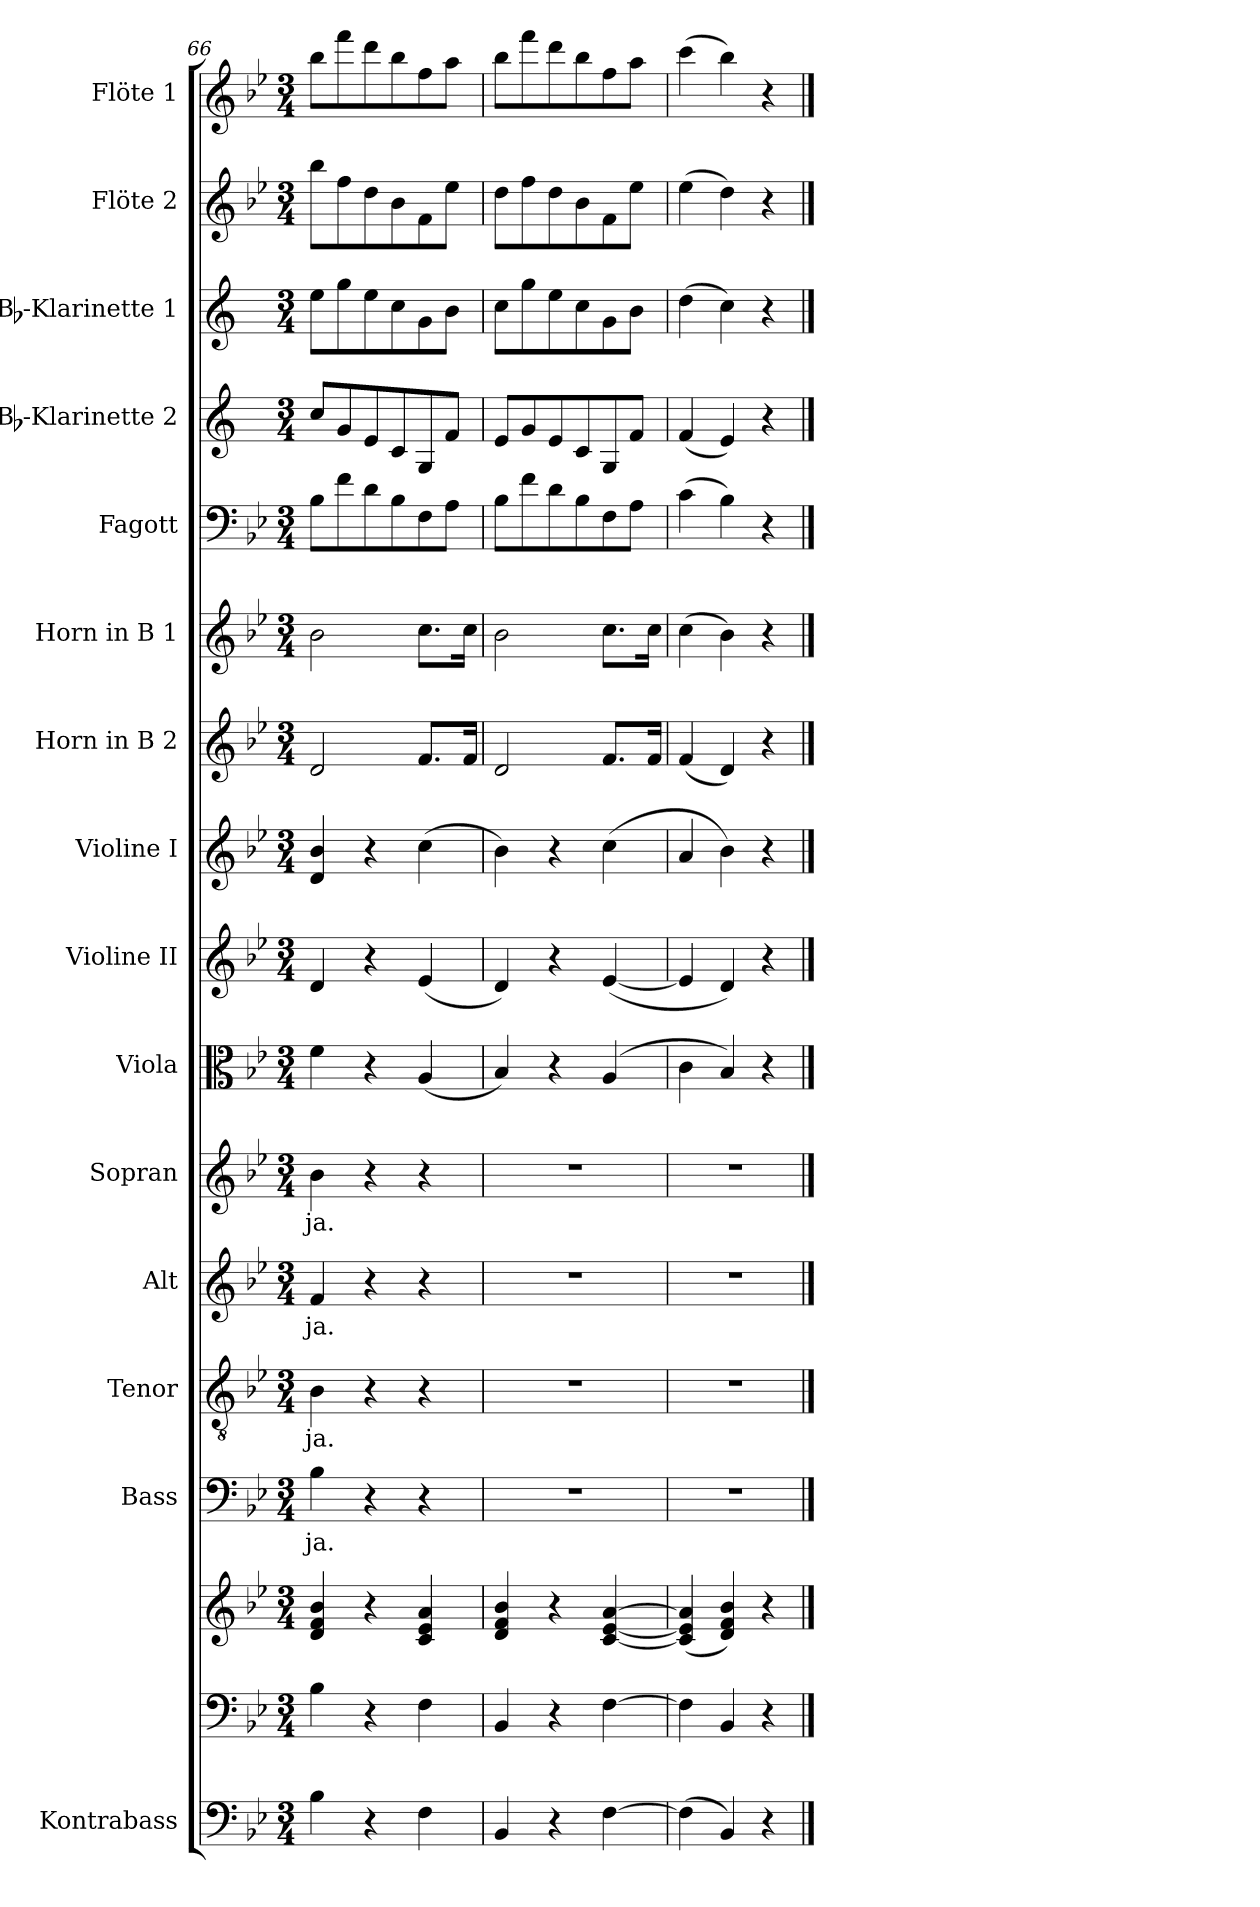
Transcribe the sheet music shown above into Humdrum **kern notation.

**kern	**kern	**kern	**kern	**text	**kern	**text	**kern	**text	**kern	**text	**kern	**kern	**kern	**kern	**kern	**kern	**kern	**kern	**kern	**kern
*part16	*part15	*part15	*part14	*part14	*part13	*part13	*part12	*part12	*part11	*part11	*part10	*part9	*part8	*part7	*part6	*part5	*part4	*part3	*part2	*part1
*staff17	*staff16	*staff15	*staff14	*staff14	*staff13	*staff13	*staff12	*staff12	*staff11	*staff11	*staff10	*staff9	*staff8	*staff7	*staff6	*staff5	*staff4	*staff3	*staff2	*staff1
*I"Kontrabass	*	*	*I"Bass	*	*I"Tenor	*	*I"Alt	*	*I"Sopran	*	*I"Viola	*I"Violine II	*I"Violine I	*I"Horn in B 2	*I"Horn in B 1	*I"Fagott	*I"Bb-Klarinette 2	*I"Bb-Klarinette 1	*I"Flöte 2	*I"Flöte 1
*I'Kb.	*	*	*I'B.	*	*I'T.	*	*I'A.	*	*I'S.	*	*I'Vla.	*I'Vl. II	*I'Vl. I	*	*	*I'Fg.	*I'Bb Kl. 2	*I'Bb Kl. 1	*I'Fl. 2	*I'Fl. 1
*clefF4	*clefF4	*clefG2	*clefF4	*	*clefGv2	*	*clefG2	*	*clefG2	*	*clefC3	*clefG2	*clefG2	*clefG2	*clefG2	*clefF4	*clefG2	*clefG2	*clefG2	*clefG2
*ITrd7c12	*	*	*	*	*	*	*	*	*	*	*	*	*	*ITrd8c14	*ITrd8c14	*	*ITrd1c2	*ITrd1c2	*	*
*k[b-e-]	*k[b-e-]	*k[b-e-]	*k[b-e-]	*	*k[b-e-]	*	*k[b-e-]	*	*k[b-e-]	*	*k[b-e-]	*k[b-e-]	*k[b-e-]	*k[b-e-]	*k[b-e-]	*k[b-e-]	*k[b-e-]	*k[b-e-]	*k[b-e-]	*k[b-e-]
*B-:	*B-:	*B-:	*B-:	*	*B-:	*	*B-:	*	*B-:	*	*B-:	*B-:	*B-:	*B-:	*B-:	*B-:	*B-:	*B-:	*B-:	*B-:
*M3/4	*M3/4	*M3/4	*M3/4	*	*M3/4	*	*M3/4	*	*M3/4	*	*M3/4	*M3/4	*M3/4	*M3/4	*M3/4	*M3/4	*M3/4	*M3/4	*M3/4	*M3/4
=66	=66	=66	=66	=66	=66	=66	=66	=66	=66	=66	=66	=66	=66	=66	=66	=66	=66	=66	=66	=66
!	!	!	!	!LO:LY:b	!	!LO:LY:b	!	!LO:LY:b	!	!LO:LY:b	!	!	!	!	!	!	!	!	!	!
4BB-\	4B-\	4d/ 4f/ 4b-/	4B-\	-ja.	4B-\	-ja.	4f/	-ja.	4b-\	-ja.	4f\	4d/	4d/ 4b-/	2D/	2B-\	8B-\L	8b-/L	8dd\L	8bb-\L	8bb-\L
.	.	.	.	.	.	.	.	.	.	.	.	.	.	.	.	8f\	8f/	8ff\	8ff\	8fff\
4r	4r	4r	4r	.	4r	.	4r	.	4r	.	4r	4r	4r	.	.	8d\	8d/	8dd\	8dd\	8ddd\
.	.	.	.	.	.	.	.	.	.	.	.	.	.	.	.	8B-\	8B-/	8b-\	8b-\	8bb-\
4FF\	4F\	4c/ 4e-/ 4a/	4r	.	4r	.	4r	.	4r	.	(<4A/	(<4e-/	(>4cc\	8.F/L	8.c\L	8F\	8F/	8f\	8f\	8ff\
.	.	.	.	.	.	.	.	.	.	.	.	.	.	.	.	8A\J	8e-/J	8a\J	8ee-\J	8aa\J
.	.	.	.	.	.	.	.	.	.	.	.	.	.	16F/Jk	16c\Jk	.	.	.	.	.
=67	=67	=67	=67	=67	=67	=67	=67	=67	=67	=67	=67	=67	=67	=67	=67	=67	=67	=67	=67	=67
4BBB-/	4BB-/	4d/ 4f/ 4b-/	2.r	.	2.r	.	2.r	.	2.r	.	4B-/)	4d/)	4b-\)	2D/	2B-\	8B-\L	8d/L	8b-\L	8dd\L	8bb-\L
.	.	.	.	.	.	.	.	.	.	.	.	.	.	.	.	8f\	8f/	8ff\	8ff\	8fff\
4r	4r	4r	.	.	.	.	.	.	.	.	4r	4r	4r	.	.	8d\	8d/	8dd\	8dd\	8ddd\
.	.	.	.	.	.	.	.	.	.	.	.	.	.	.	.	8B-\	8B-/	8b-\	8b-\	8bb-\
[4FF\	[4F\	[4c/ [4e-/ [4a/	.	.	.	.	.	.	.	.	(4A/	(<[4e-/	(>4cc\	8.F/L	8.c\L	8F\	8F/	8f\	8f\	8ff\
.	.	.	.	.	.	.	.	.	.	.	.	.	.	.	.	8A\J	8e-/J	8a\J	8ee-\J	8aa\J
.	.	.	.	.	.	.	.	.	.	.	.	.	.	16F/Jk	16c\Jk	.	.	.	.	.
=68	=68	=68	=68	=68	=68	=68	=68	=68	=68	=68	=68	=68	=68	=68	=68	=68	=68	=68	=68	=68
(>4FF\]	4F\]	(<4c/] 4e-/] 4a/]	2.r	.	2.r	.	2.r	.	2.r	.	4c\	4e-/]	4a/	(<4F/	(>4c\	(>4c\	(<4e-/	(>4cc\	(>4ee-\	(>4ccc\
4BBB-/)	4BB-/	4d/ 4f/ 4b-/)	.	.	.	.	.	.	.	.	4B-/)	4d/)	4b-\)	4D/)	4B-\)	4B-\)	4d/)	4b-\)	4dd\)	4bb-\)
4r	4r	4r	.	.	.	.	.	.	.	.	4r	4r	4r	4r	4r	4r	4r	4r	4r	4r
==	==	==	==	==	==	==	==	==	==	==	==	==	==	==	==	==	==	==	==	==
*-	*-	*-	*-	*-	*-	*-	*-	*-	*-	*-	*-	*-	*-	*-	*-	*-	*-	*-	*-	*-
